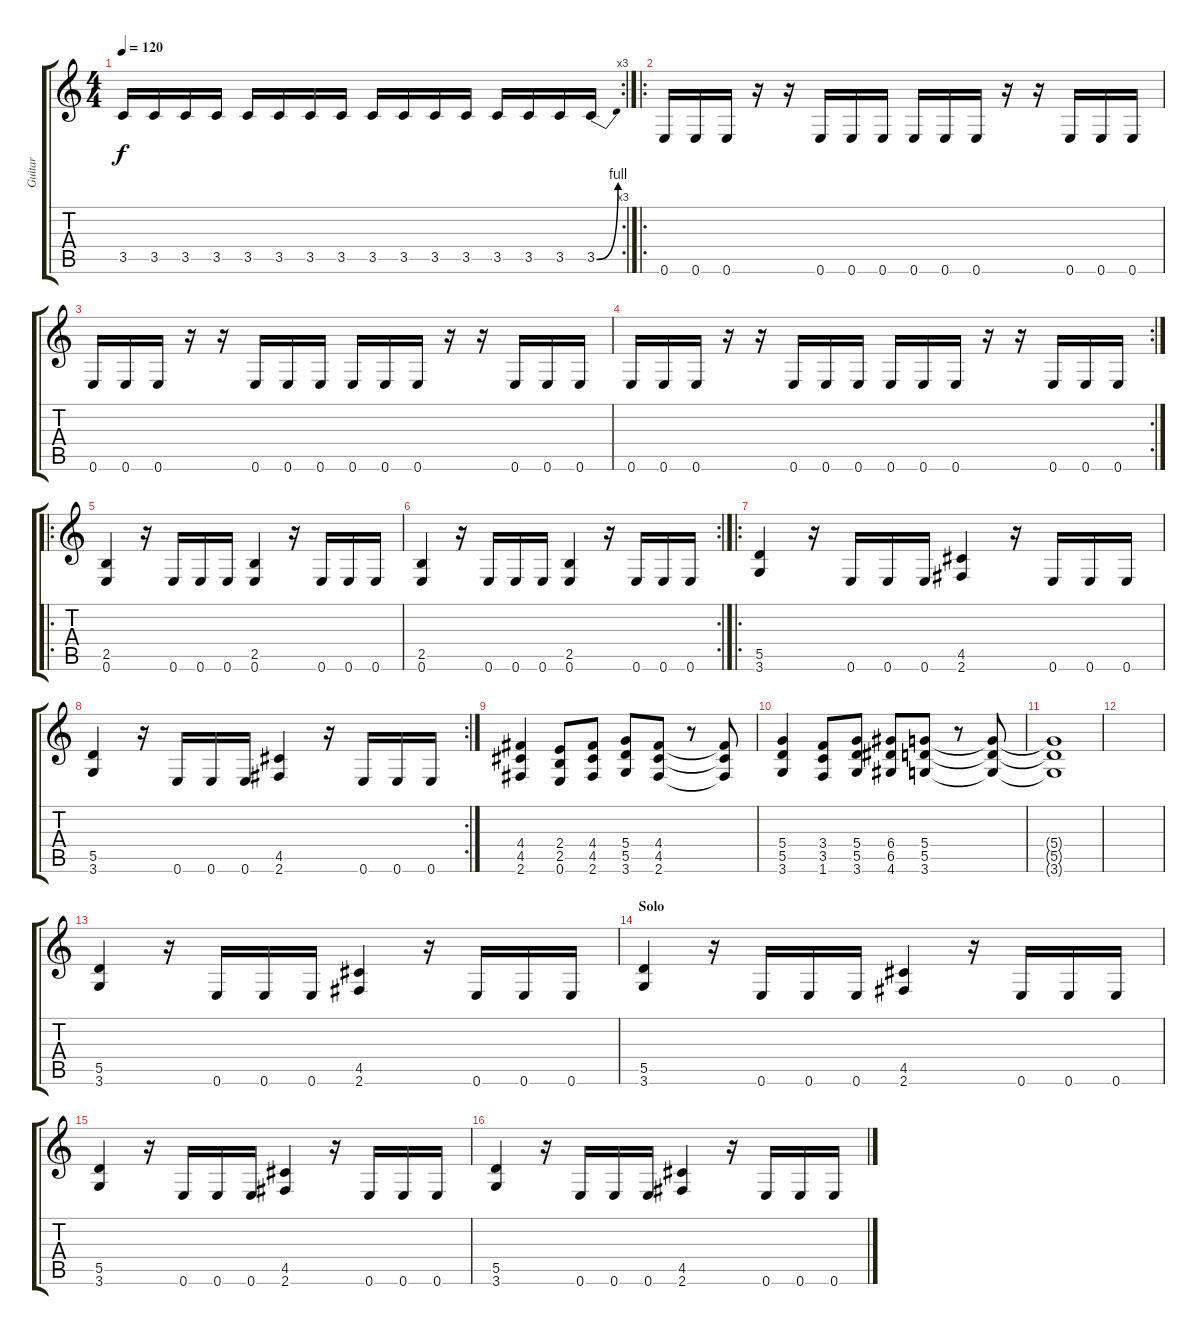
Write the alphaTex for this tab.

\track ("Guitar" "Guitar") {instrument distortionguitar}
\staff {score tabs}
\tuning (E4 B3 G3 D3 A2 E2) {hide}
\rc 3
\ts (4 4)
\tempo 120
\clef g2
\ks c
3.5.16{dy f} 3.5.16 3.5.16 3.5.16 3.5.16 3.5.16 3.5.16 3.5.16 3.5.16 3.5.16 3.5.16 3.5.16 3.5.16 3.5.16 3.5.16 3.5{be (bend 0 0 60 4)}.16 |
\ro
0.6.16 0.6.16 0.6.16 r.16 r.16 0.6.16 0.6.16 0.6.16 0.6.16 0.6.16 0.6.16 r.16 r.16 0.6.16 0.6.16 0.6.16 |
0.6.16 0.6.16 0.6.16 r.16 r.16 0.6.16 0.6.16 0.6.16 0.6.16 0.6.16 0.6.16 r.16 r.16 0.6.16 0.6.16 0.6.16 |
\rc 2
0.6.16 0.6.16 0.6.16 r.16 r.16 0.6.16 0.6.16 0.6.16 0.6.16 0.6.16 0.6.16 r.16 r.16 0.6.16 0.6.16 0.6.16 |
\ro
(2.5 0.6).4 r.16 0.6.16 0.6.16 0.6.16 (2.5 0.6).4 r.16 0.6.16 0.6.16 0.6.16 |
\rc 2
(2.5 0.6).4 r.16 0.6.16 0.6.16 0.6.16 (2.5 0.6).4 r.16 0.6.16 0.6.16 0.6.16 |
\ro
(5.5 3.6).4 r.16 0.6.16 0.6.16 0.6.16 (4.5 2.6).4 r.16 0.6.16 0.6.16 0.6.16 |
\rc 2
(5.5 3.6).4 r.16 0.6.16 0.6.16 0.6.16 (4.5 2.6).4 r.16 0.6.16 0.6.16 0.6.16 |
(4.4 4.5 2.6).4 (2.4 2.5 0.6).8 (4.4 4.5 2.6).8 (5.4 5.5 3.6).8 (4.4 4.5 2.6).8 r.8 (4.4{t} 4.5{t} 2.6{t}).8 |
(5.4 5.5 3.6).4 (3.4 3.5 1.6).8 (5.4 5.5 3.6).8 (6.4 6.5 4.6).8 (5.4 5.5 3.6).8 r.8 (5.4{t} 5.5{t} 3.6{t}).8 |
(5.4{t} 5.5{t} 3.6{t}).1 |
|
(5.5 3.6).4 r.16 0.6.16 0.6.16 0.6.16 (4.5 2.6).4 r.16 0.6.16 0.6.16 0.6.16 |
\section ("" "Solo")
(5.5 3.6).4{volume 10} r.16 0.6.16 0.6.16 0.6.16 (4.5 2.6).4 r.16 0.6.16 0.6.16 0.6.16 |
(5.5 3.6).4 r.16 0.6.16 0.6.16 0.6.16 (4.5 2.6).4 r.16 0.6.16 0.6.16 0.6.16 |
(5.5 3.6).4 r.16 0.6.16 0.6.16 0.6.16 (4.5 2.6).4 r.16 0.6.16 0.6.16 0.6.16
